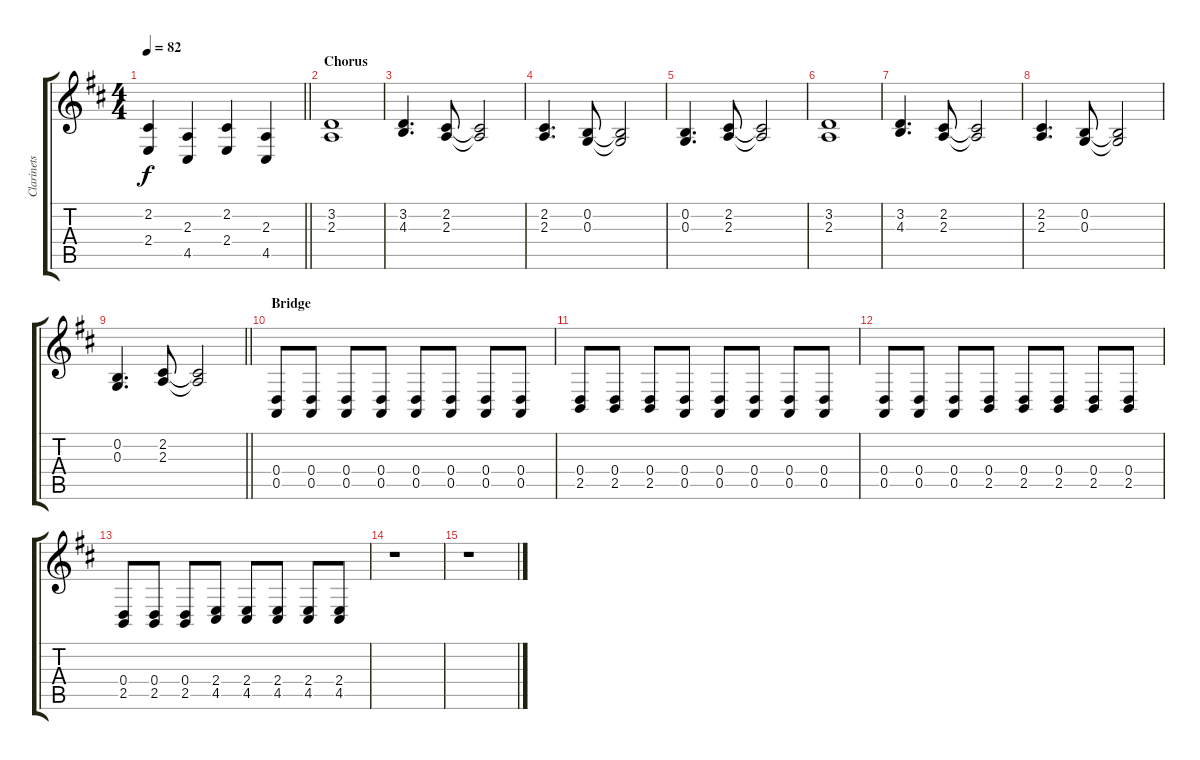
\track ("Clarinets" "Clarinets") {instrument clarinet}
\staff {score tabs}
\tuning (E4 B3 G3 D3 A2 E2) {hide}
\ts (4 4)
\tempo 82
\clef g2
\barLineRight lightlight
\ks d
(2.2 2.4).4{dy f} (2.3 4.5).4 (2.2 2.4).4 (2.3 4.5).4 |
\section ("" "Chorus")
(3.2 2.3).1 |
(3.2 4.3).4{d} (2.2 2.3).8 (2.2{t} 2.3{t}).2 |
(2.2 2.3).4{d} (0.2 0.3).8 (0.2{t} 0.3{t}).2 |
(0.2 0.3).4{d} (2.2 2.3).8 (2.2{t} 2.3{t}).2 |
(3.2 2.3).1 |
(3.2 4.3).4{d} (2.2 2.3).8 (2.2{t} 2.3{t}).2 |
(2.2 2.3).4{d} (0.2 0.3).8 (0.2{t} 0.3{t}).2 |
\barLineRight lightlight
(0.2 0.3).4{d} (2.2 2.3).8 (2.2{t} 2.3{t}).2 |
\section ("" "Bridge")
(0.4 0.5).8 (0.4 0.5).8 (0.4 0.5).8 (0.4 0.5).8 (0.4 0.5).8 (0.4 0.5).8 (0.4 0.5).8 (0.4 0.5).8 |
(0.4 2.5).8 (0.4 2.5).8 (0.4 2.5).8 (0.4 0.5).8 (0.4 0.5).8 (0.4 0.5).8 (0.4 0.5).8 (0.4 0.5).8 |
(0.4 0.5).8 (0.4 0.5).8 (0.4 0.5).8 (0.4 2.5).8 (0.4 2.5).8 (0.4 2.5).8 (0.4 2.5).8 (0.4 2.5).8 |
(0.4 2.5).8 (0.4 2.5).8 (0.4 2.5).8 (2.4 4.5).8 (2.4 4.5).8 (2.4 4.5).8 (2.4 4.5).8 (2.4 4.5).8 |
r.1 |
r.1
